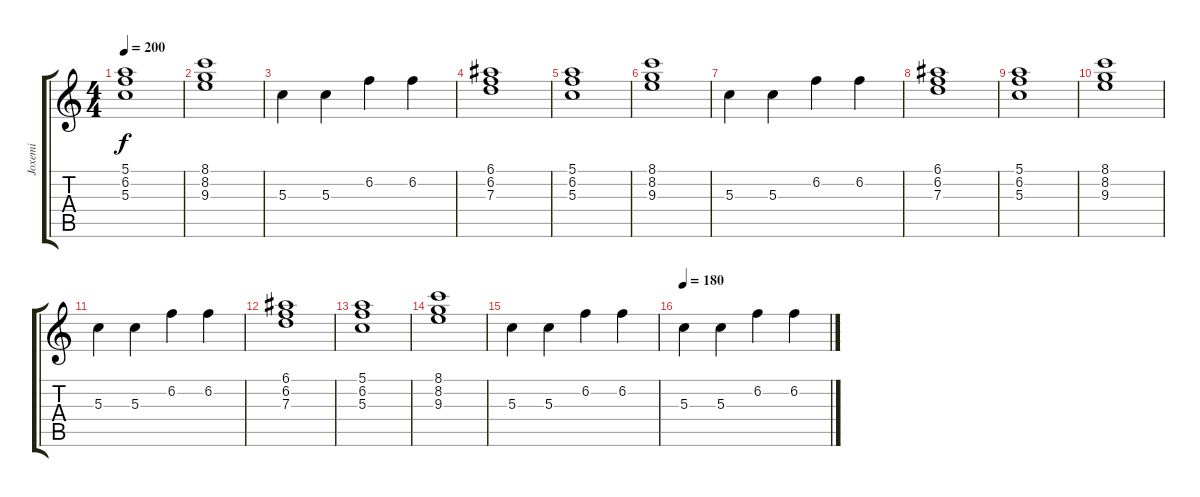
\track ("Joxemi" "Joxemi") {instrument electricguitarjazz}
\staff {score tabs}
\tuning (E4 B3 G3 D3 A2 E2) {hide}
\ts (4 4)
\tempo 200
\clef g2
\ks c
(5.1 6.2 5.3).1{dy f instrument distortionguitar} |
(8.1 8.2 9.3).1{instrument distortionguitar} |
5.3.4{instrument distortionguitar} 5.3.4 6.2.4 6.2.4 |
(6.1 6.2 7.3).1{instrument distortionguitar} |
(5.1 6.2 5.3).1{instrument distortionguitar} |
(8.1 8.2 9.3).1{instrument distortionguitar} |
5.3.4{instrument distortionguitar} 5.3.4 6.2.4 6.2.4 |
(6.1 6.2 7.3).1{instrument distortionguitar} |
(5.1 6.2 5.3).1{instrument distortionguitar} |
(8.1 8.2 9.3).1{instrument distortionguitar} |
5.3.4{instrument distortionguitar} 5.3.4 6.2.4 6.2.4 |
(6.1 6.2 7.3).1{instrument distortionguitar} |
(5.1 6.2 5.3).1{instrument distortionguitar} |
(8.1 8.2 9.3).1{instrument distortionguitar} |
5.3.4{instrument distortionguitar} 5.3.4 6.2.4 6.2.4 |
\tempo 180
5.3.4{instrument distortionguitar} 5.3.4 6.2.4 6.2.4
